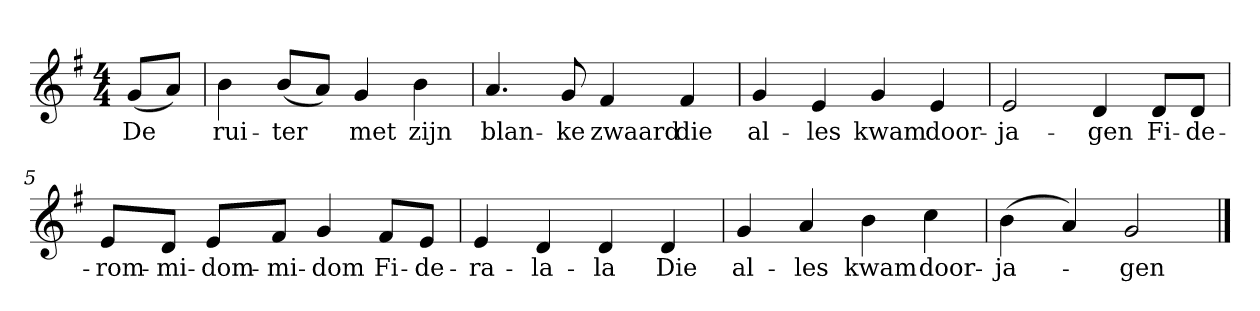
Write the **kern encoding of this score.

**kern	**text
*part1	*part1
*staff1	*staff1
*clefG2	*
*k[f#]	*
*G:	*
*M4/4	*
*MM120	*
=	=
(8g/L	De
8a/J)	.
=1	=1
4b	rui-
(8b/L	-ter
8a/J)	.
4g	met
4b	zijn
=2	=2
4.a	blan-
8g	-ke
4f#	zwaard
4f#	die
=3	=3
4g	al-
4e	-les
4g	kwam
4e	door-
=4	=4
2e	-ja-
4d	-gen
8d/L	Fi-
8d/J	-de-
=5	=5
8e/L	-rom-
8d/J	-mi-
8e/L	-dom-
8f#/J	-mi-
4g	-dom
8f#/L	Fi-
8e/J	-de-
=6	=6
4e	-ra-
4d	-la-
4d	-la
4d	Die
=7	=7
4g	al-
4a	-les
4b	kwam
4cc	door-
=8	=8
(4b	-ja-
4a)	.
2g	-gen
==	==
*-	*-
